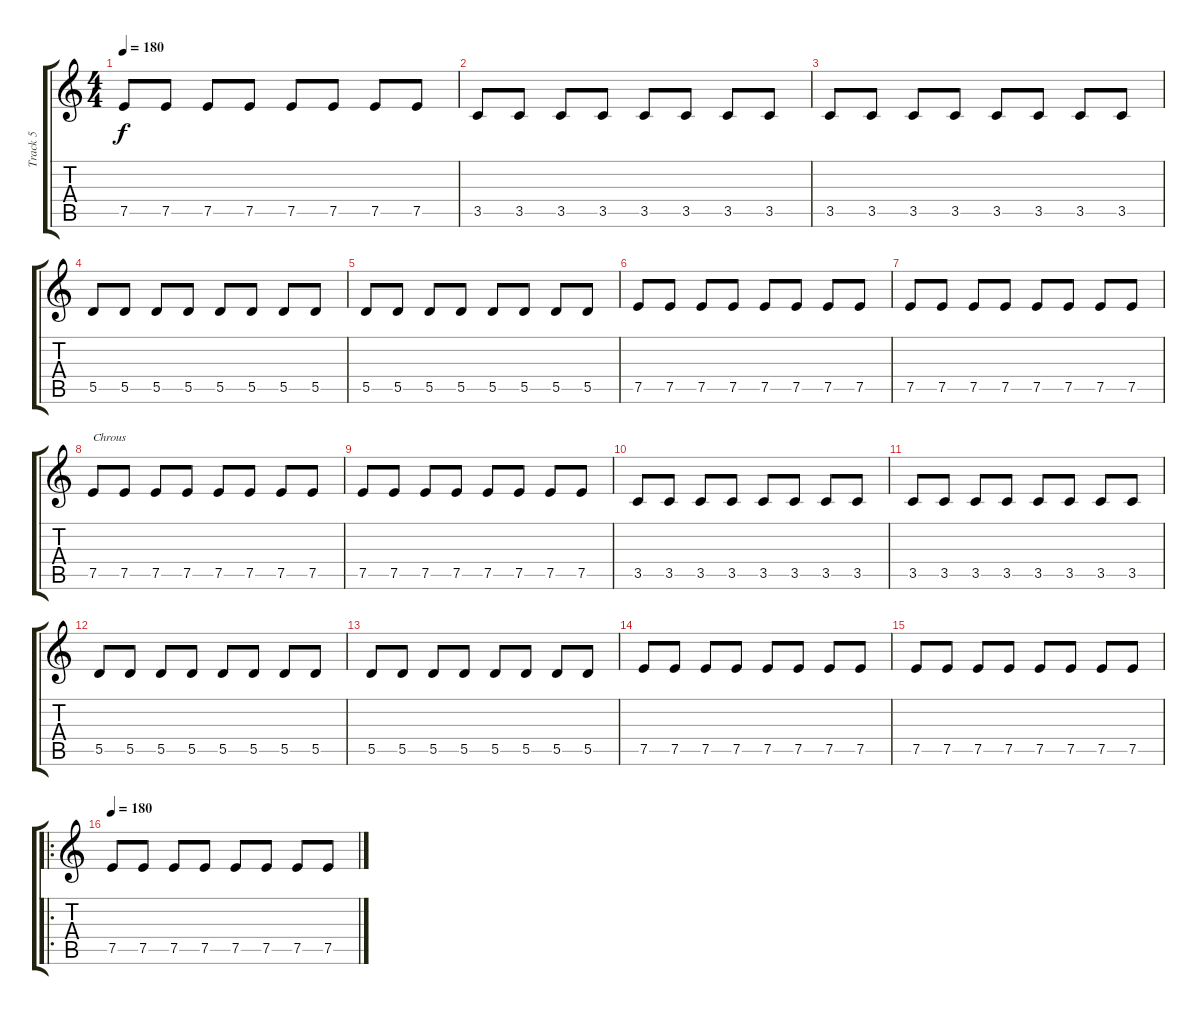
\track ("Track 5" "Track 5") {instrument acousticbass}
\staff {score tabs}
\tuning (E4 B3 G3 D3 A2 E2) {hide}
\ts (4 4)
\tempo 180
\clef g2
\ks c
7.5.8{dy f} 7.5.8 7.5.8 7.5.8 7.5.8 7.5.8 7.5.8 7.5.8 |
3.5.8 3.5.8 3.5.8 3.5.8 3.5.8 3.5.8 3.5.8 3.5.8 |
3.5.8 3.5.8 3.5.8 3.5.8 3.5.8 3.5.8 3.5.8 3.5.8 |
5.5.8 5.5.8 5.5.8 5.5.8 5.5.8 5.5.8 5.5.8 5.5.8 |
5.5.8 5.5.8 5.5.8 5.5.8 5.5.8 5.5.8 5.5.8 5.5.8 |
7.5.8 7.5.8 7.5.8 7.5.8 7.5.8 7.5.8 7.5.8 7.5.8 |
7.5.8 7.5.8 7.5.8 7.5.8 7.5.8 7.5.8 7.5.8 7.5.8 |
7.5.8{txt "Chrous"} 7.5.8 7.5.8 7.5.8 7.5.8 7.5.8 7.5.8 7.5.8 |
7.5.8 7.5.8 7.5.8 7.5.8 7.5.8 7.5.8 7.5.8 7.5.8 |
3.5.8 3.5.8 3.5.8 3.5.8 3.5.8 3.5.8 3.5.8 3.5.8 |
3.5.8 3.5.8 3.5.8 3.5.8 3.5.8 3.5.8 3.5.8 3.5.8 |
5.5.8 5.5.8 5.5.8 5.5.8 5.5.8 5.5.8 5.5.8 5.5.8 |
5.5.8 5.5.8 5.5.8 5.5.8 5.5.8 5.5.8 5.5.8 5.5.8 |
7.5.8 7.5.8 7.5.8 7.5.8 7.5.8 7.5.8 7.5.8 7.5.8 |
7.5.8 7.5.8 7.5.8 7.5.8 7.5.8 7.5.8 7.5.8 7.5.8 |
\ro
\tempo 180
7.5.8 7.5.8 7.5.8 7.5.8 7.5.8 7.5.8 7.5.8 7.5.8
